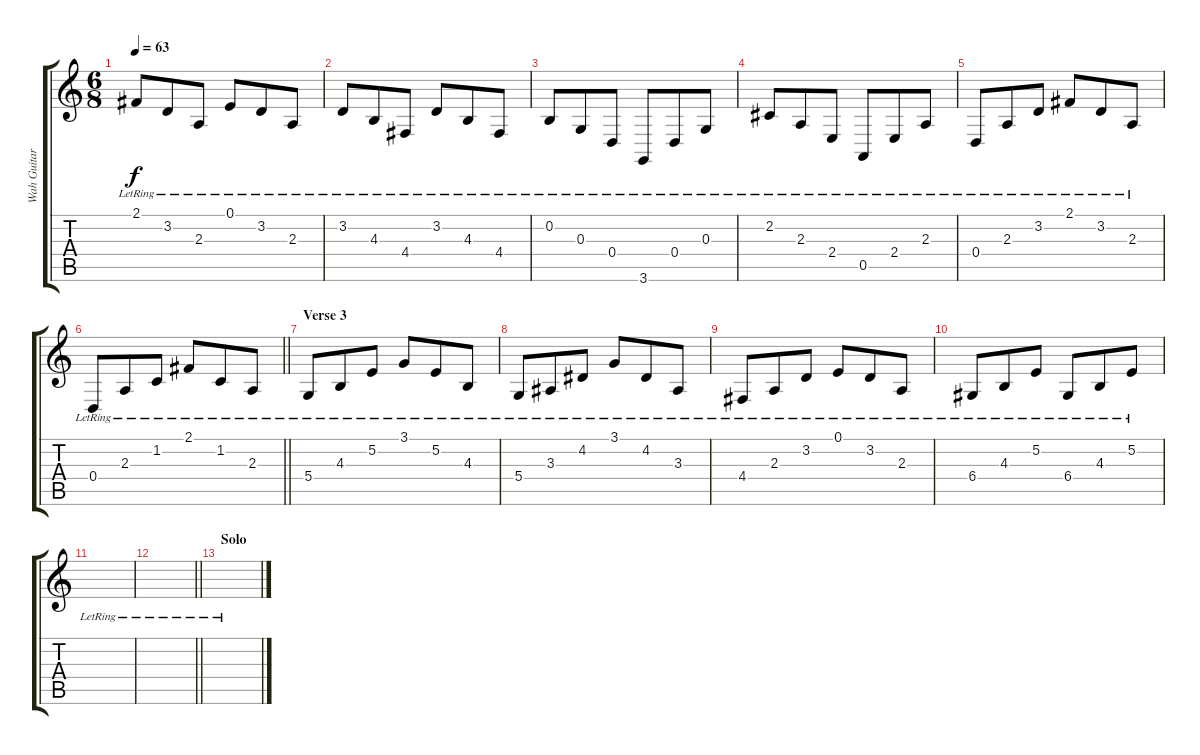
\track ("Wah Guitar" "Wah Guitar") {instrument pad7halo}
\staff {score tabs}
\tuning (E4 B3 G3 D3 A2 E2) {hide}
\ts (6 8)
\tempo 63
\clef g2
\ks c
2.1{lr}.8{dy f} 3.2{lr}.8 2.3{lr}.8 0.1{lr}.8 3.2{lr}.8 2.3{lr}.8 |
3.2{lr}.8 4.3{lr}.8 4.4{lr}.8 3.2{lr}.8 4.3{lr}.8 4.4{lr}.8 |
0.2{lr}.8 0.3{lr}.8 0.4{lr}.8 3.6{lr}.8 0.4{lr}.8 0.3{lr}.8 |
2.2{lr}.8 2.3{lr}.8 2.4{lr}.8 0.5{lr}.8 2.4{lr}.8 2.3{lr}.8 |
0.4{lr}.8 2.3{lr}.8 3.2{lr}.8 2.1{lr}.8 3.2{lr}.8 2.3{lr}.8 |
\barLineRight lightlight
0.4{lr}.8 2.3{lr}.8 1.2{lr}.8 2.1{lr}.8 1.2{lr}.8 2.3{lr}.8 |
\section ("" "Verse 3")
5.4{lr}.8 4.3{lr}.8 5.2{lr}.8 3.1{lr}.8 5.2{lr}.8 4.3{lr}.8 |
5.4{lr}.8 3.3{lr}.8 4.2{lr}.8 3.1{lr}.8 4.2{lr}.8 3.3{lr}.8 |
4.4{lr}.8 2.3{lr}.8 3.2{lr}.8 0.1{lr}.8 3.2{lr}.8 2.3{lr}.8 |
6.4{lr}.8 4.3{lr}.8 5.2{lr}.8 6.4{lr}.8 4.3{lr}.8 5.2{lr}.8 |
|
\barLineRight lightlight
|
\section ("" "Solo")
